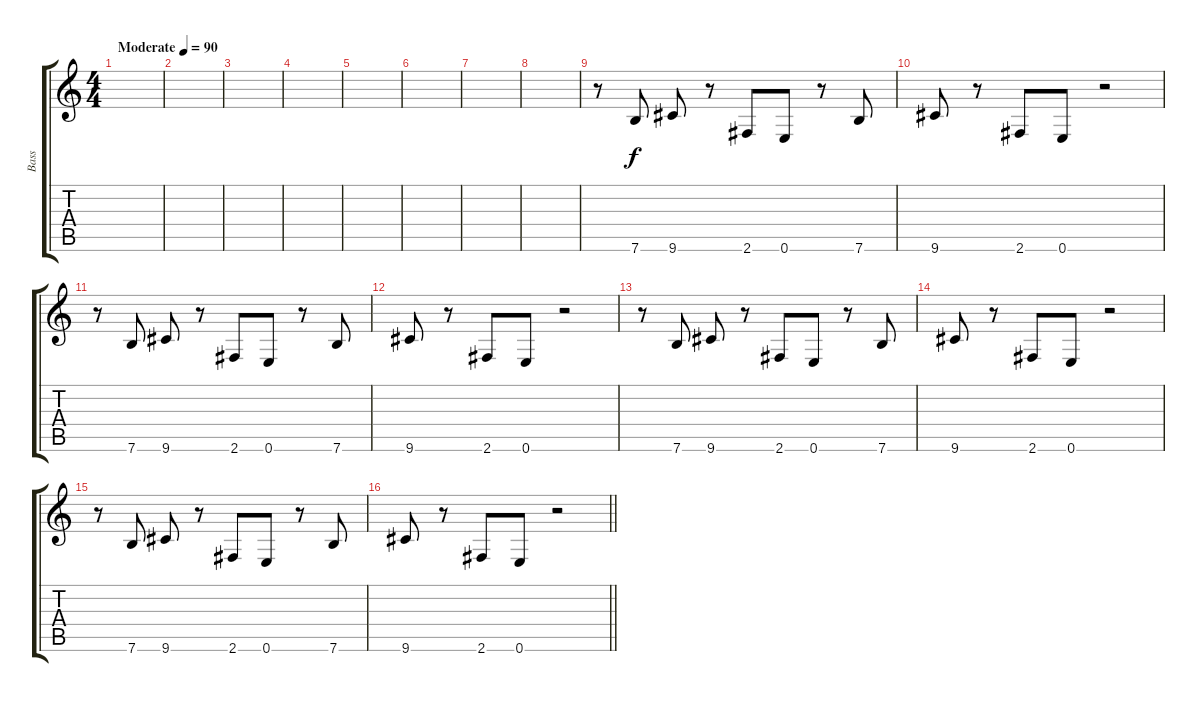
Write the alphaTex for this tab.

\track ("Bass" "Bass") {instrument electricbasspick}
\staff {score tabs}
\tuning (E4 B3 G3 D3 A2 E2) {hide}
\ts (4 4)
\tempo (90 "Moderate")
\clef g2
\ks c
|
|
|
|
|
|
|
|
r.8 7.6.8 9.6.8 r.8 2.6.8 0.6.8 r.8 7.6.8 |
9.6.8 r.8 2.6.8 0.6.8 r.2 |
r.8 7.6.8 9.6.8 r.8 2.6.8 0.6.8 r.8 7.6.8 |
9.6.8 r.8 2.6.8 0.6.8 r.2 |
r.8 7.6.8 9.6.8 r.8 2.6.8 0.6.8 r.8 7.6.8 |
9.6.8 r.8 2.6.8 0.6.8 r.2 |
r.8 7.6.8 9.6.8 r.8 2.6.8 0.6.8 r.8 7.6.8 |
\barLineRight lightlight
9.6.8 r.8 2.6.8 0.6.8 r.2
